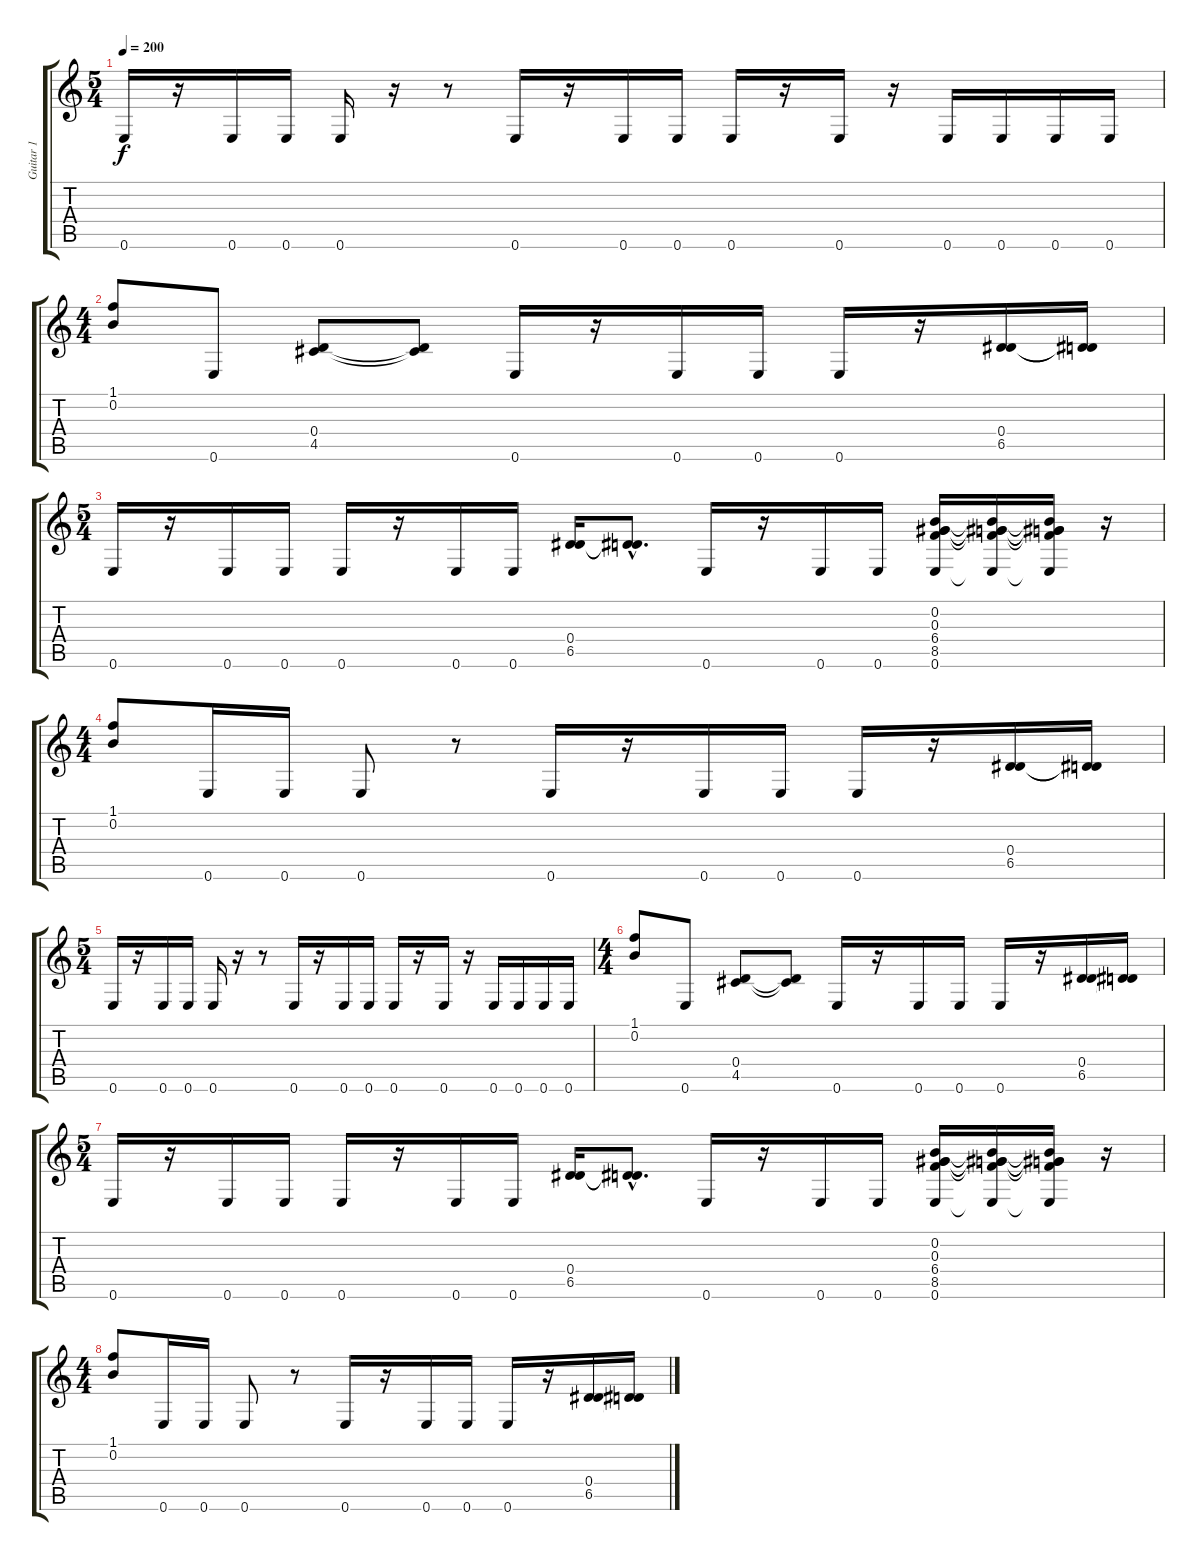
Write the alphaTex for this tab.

\track ("Guitar 1" "Guitar 1") {instrument distortionguitar}
\staff {score tabs}
\tuning (E4 B3 G3 D3 A2 E2) {hide}
\ts (5 4)
\tempo 200
\clef g2
\ks c
0.6.16{dy f} r.16 0.6.16 0.6.16 0.6.16 r.16 r.8 0.6.16 r.16 0.6.16 0.6.16 0.6.16 r.16 0.6.16 r.16 0.6.16 0.6.16 0.6.16 0.6.16 |
\ts (4 4)
(1.1 0.2).8 0.6.8 (0.4 4.5).8 (0.4{t} 4.5{t}).8 0.6.16 r.16 0.6.16 0.6.16 0.6.16 r.16 (0.4 6.5).16 (0.4{t} 6.5{t}).16 |
\ts (5 4)
0.6.16 r.16 0.6.16 0.6.16 0.6.16 r.16 0.6.16 0.6.16 (0.4 6.5).16 (0.4{hac t} 6.5{hac t}).8{d} 0.6.16 r.16 0.6.16 0.6.16 (0.2 0.3 6.4 8.5 0.6).16 (0.2{t} 0.3{t} 6.4{t} 8.5{t} 0.6{t}).16 (0.2{t} 0.3{t} 6.4{t} 8.5{t} 0.6{t}).16 r.16 |
\ts (4 4)
(1.1 0.2).8 0.6.16 0.6.16 0.6.8 r.8 0.6.16 r.16 0.6.16 0.6.16 0.6.16 r.16 (0.4 6.5).16 (0.4{t} 6.5{t}).16 |
\ts (5 4)
0.6.16 r.16 0.6.16 0.6.16 0.6.16 r.16 r.8 0.6.16 r.16 0.6.16 0.6.16 0.6.16 r.16 0.6.16 r.16 0.6.16 0.6.16 0.6.16 0.6.16 |
\ts (4 4)
(1.1 0.2).8 0.6.8 (0.4 4.5).8 (0.4{t} 4.5{t}).8 0.6.16 r.16 0.6.16 0.6.16 0.6.16 r.16 (0.4 6.5).16 (0.4{t} 6.5{t}).16 |
\ts (5 4)
0.6.16 r.16 0.6.16 0.6.16 0.6.16 r.16 0.6.16 0.6.16 (0.4 6.5).16 (0.4{hac t} 6.5{hac t}).8{d} 0.6.16 r.16 0.6.16 0.6.16 (0.2 0.3 6.4 8.5 0.6).16 (0.2{t} 0.3{t} 6.4{t} 8.5{t} 0.6{t}).16 (0.2{t} 0.3{t} 6.4{t} 8.5{t} 0.6{t}).16 r.16 |
\ts (4 4)
(1.1 0.2).8 0.6.16 0.6.16 0.6.8 r.8 0.6.16 r.16 0.6.16 0.6.16 0.6.16 r.16 (0.4 6.5).16 (0.4{t} 6.5{t}).16
